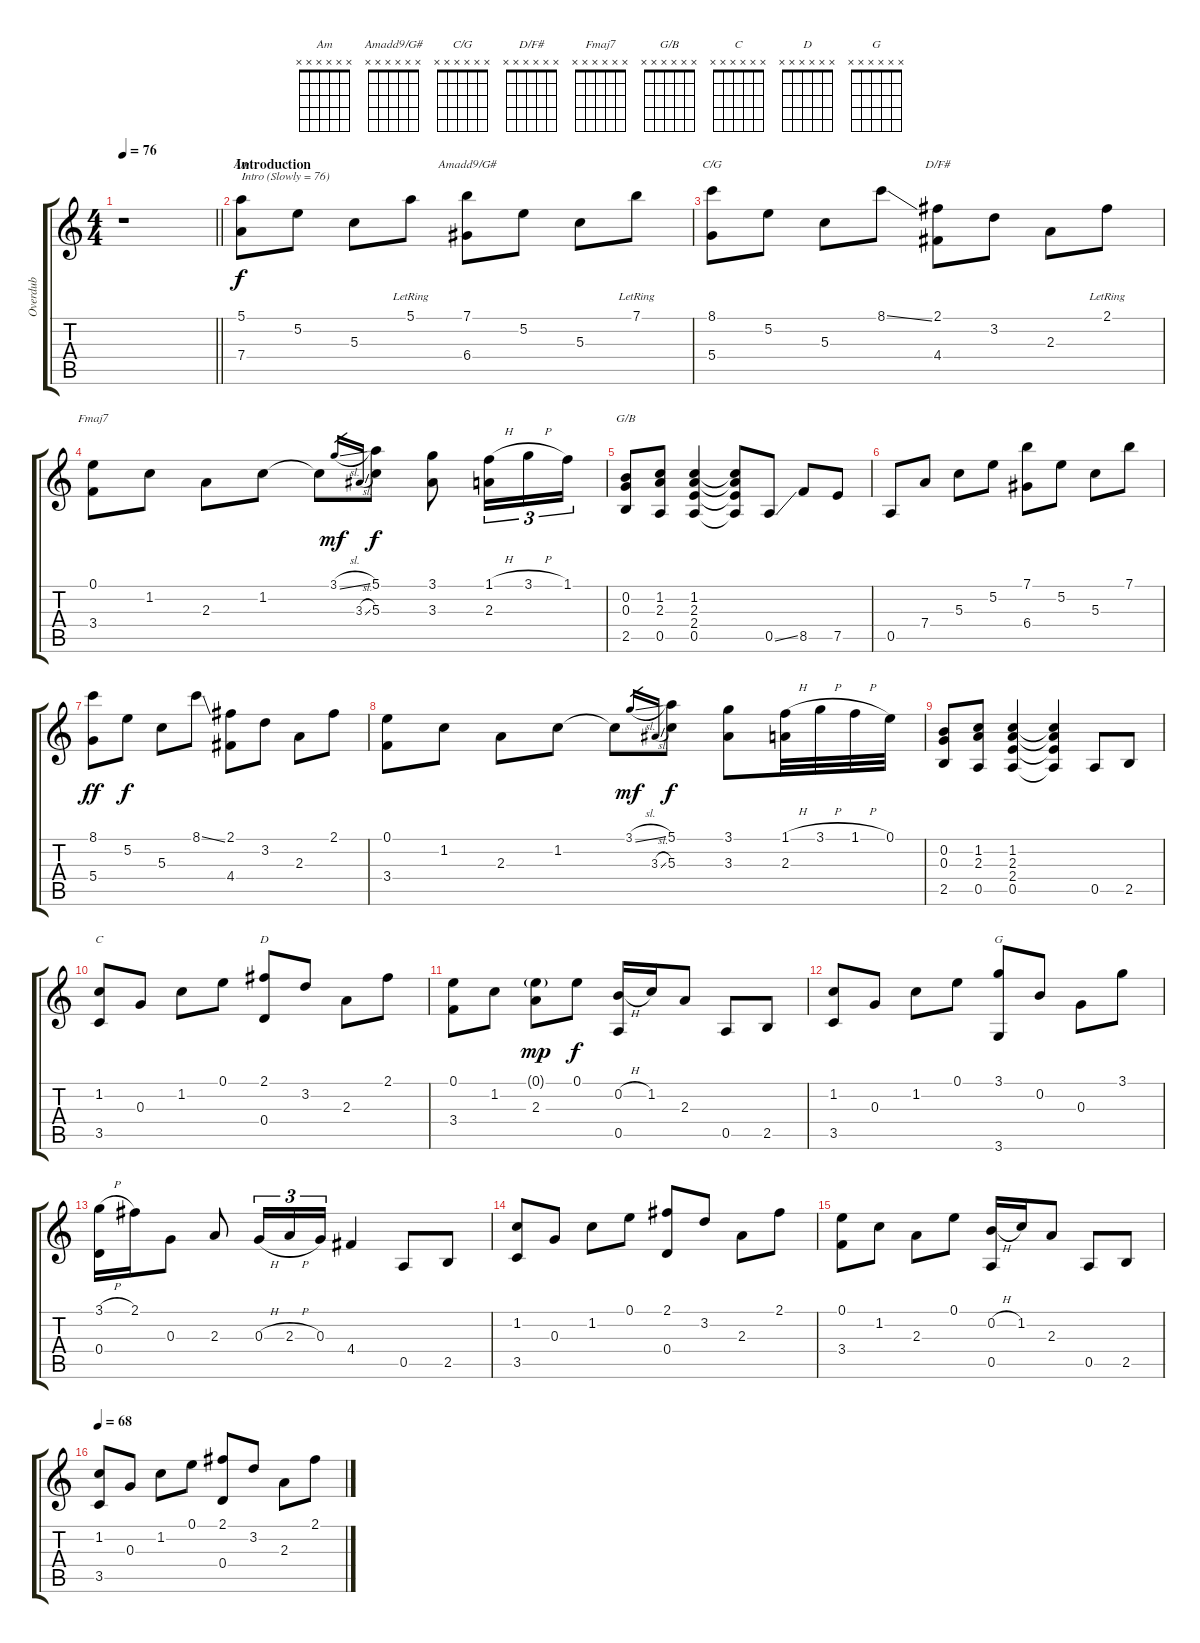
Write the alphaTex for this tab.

\track ("Overdub" "Overdub") {instrument fretlessbass}
\staff {score tabs}
\tuning (E4 B3 G3 D3 A2 E2) {hide}
\chord ("Am" x x x x x x)
\chord ("Amadd9/G#" x x x x x x)
\chord ("C/G" x x x x x x)
\chord ("D/F#" x x x x x x)
\chord ("Fmaj7" x x x x x x)
\chord ("G/B" x x x x x x)
\chord ("C" x x x x x x)
\chord ("D" x x x x x x)
\chord ("G" x x x x x x)
\ts (4 4)
\tempo 76
\clef g2
\barLineRight lightlight
\ks c
r.1{dy f instrument fretlessbass} |
\section ("" "Introduction")
(5.1 7.4).8{ch "Am" txt "Intro (Slowly = 76)"} 5.2.8 5.3.8 5.1{lr}.8 (7.1 6.4).8{ch "Amadd9/G#"} 5.2.8 5.3.8 7.1{lr}.8 |
(8.1 5.4).8{ch "C/G"} 5.2.8 5.3.8 8.1{ss}.8 (2.1 4.4).8{ch "D/F#"} 3.2.8 2.3.8 2.1{lr}.8 |
(0.1 3.4).8{ch "Fmaj7"} 1.2.8 2.3.8 1.2.8 1.2{t}.8 3.1{sl}.16{gr dy mf} 3.3{sl}.16{gr} (5.1 5.3).8{dy f} (3.1 3.3).8 (1.1{h} 2.3).16{tu (3 2)} 3.1{h}.16{tu (3 2)} 1.1.16{tu (3 2)} |
(0.2 0.3 2.5).8{ch "G/B"} (1.2 2.3 0.5).8 (1.2 2.3 2.4 0.5).4 (1.2{t} 2.3{t} 2.4{t} 0.5{t}).8 0.5{ss}.8 8.5.8 7.5.8 |
0.5.8 7.4.8 5.3.8 5.2.8 (7.1 6.4).8 5.2.8 5.3.8 7.1.8 |
(8.1 5.4).8{dy ff} 5.2.8{dy f} 5.3.8 8.1{ss}.8 (2.1 4.4).8 3.2.8 2.3.8 2.1.8 |
(0.1 3.4).8 1.2.8 2.3.8 1.2.8 1.2{t}.8 3.1{sl}.16{gr dy mf} 3.3{sl}.16{gr} (5.1 5.3).8{dy f} (3.1 3.3).8 (1.1{h} 2.3).32 3.1{h}.32 1.1{h}.32 0.1.32 |
(0.2 0.3 2.5).8 (1.2 2.3 0.5).8 (1.2 2.3 2.4 0.5).4 (1.2{t} 2.3{t} 2.4{t} 0.5{t}).4 0.5.8 2.5.8 |
(1.2 3.5).8{ch "C"} 0.3.8 1.2.8 0.1.8 (2.1 0.4).8{ch "D"} 3.2.8 2.3.8 2.1.8 |
(0.1 3.4).8 1.2.8 (0.1{g} 2.3).8{dy mp} 0.1.8{dy f} (0.2{h} 0.5).16 1.2.16 2.3.8 0.5.8 2.5.8 |
(1.2 3.5).8 0.3.8 1.2.8 0.1.8 (3.1 3.6).8{ch "G"} 0.2.8 0.3.8 3.1.8 |
(3.1{h} 0.4).16 2.1.16 0.3.8 2.3.8 0.3{h}.16{tu (3 2)} 2.3{h}.16{tu (3 2)} 0.3.16{tu (3 2)} 4.4.4 0.5.8 2.5.8 |
(1.2 3.5).8 0.3.8 1.2.8 0.1.8 (2.1 0.4).8 3.2.8 2.3.8 2.1.8 |
(0.1 3.4).8 1.2.8 2.3.8 0.1.8 (0.2{h} 0.5).16 1.2.16 2.3.8 0.5.8 2.5.8 |
\tempo 68
(1.2 3.5).8 0.3.8 1.2.8 0.1.8 (2.1 0.4).8 3.2.8 2.3.8 2.1.8
